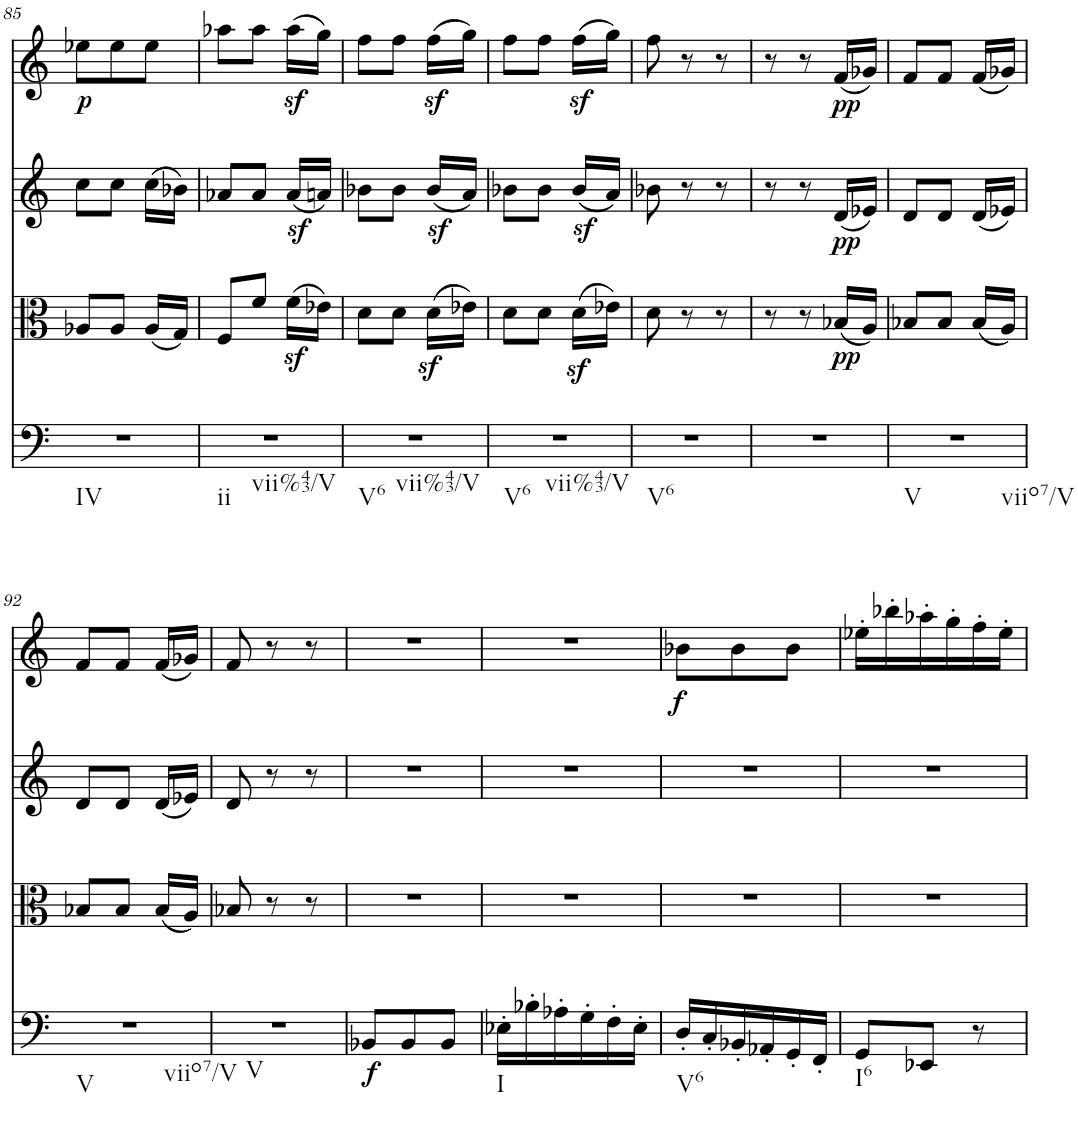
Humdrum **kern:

**kern	**dynam	**kern	**dynam	**kern	**dynam	**kern	**dynam
*part4	*part4	*part3	*part3	*part2	*part2	*part1	*part1
*staff4	*staff4	*staff3	*staff3	*staff2	*staff2	*staff1	*staff1
*I"Violoncello	*	*I"Viola	*	*I"Violin II	*	*I"Violin I	*
!!LO:PB:g=z
*clefF4	*	*clefC3	*	*clefG2	*	*clefG2	*
*k[]	*	*k[]	*	*k[]	*	*k[]	*
*M3/8	*	*M3/8	*	*M3/8	*	*M3/8	*
=85	=85	=85	=85	=85	=85	=85	=85
!LO:TX:b:t=IV	!	!	!	!	!	!	!
!	!	!	!	!	!	!	!LO:DY:b
4.r	.	8A-X/L	.	8cc\L	.	8ee-X\L	p
.	.	8A-/J	.	8cc\J	.	8ee-\	.
.	.	(16A-/LL	.	(16cc\LL	.	8ee-\J	.
.	.	16G/JJ)	.	16b-X\JJ)	.	.	.
=86	=86	=86	=86	=86	=86	=86	=86
!LO:TX:b:t=ii	!	!	!	!	!	!	!
!LO:TX:b:t=vii%43/V	!	!	!	!	!	!	!
4.r	.	8F/L	.	8a-X/L	.	8aa-X\L	.
.	.	8f/J	.	8a-/J	.	8aa-\J	.
.	.	(16fz<\LL	.	(16a-z</LL	.	(16aa-z<\LL	.
.	.	16e-X\JJ)	.	16an/JJ)	.	16gg\JJ)	.
=87	=87	=87	=87	=87	=87	=87	=87
!LO:TX:b:t=V6	!	!	!	!	!	!	!
!LO:TX:b:t=vii%43/V	!	!	!	!	!	!	!
4.r	.	8d\L	.	8b-X\L	.	8ff\L	.
.	.	8d\J	.	8b-\J	.	8ff\J	.
.	.	(16dz<\LL	.	(16b-z</LL	.	(16ffz<\LL	.
.	.	16e-X\JJ)	.	16a/JJ)	.	16gg\JJ)	.
=88	=88	=88	=88	=88	=88	=88	=88
!LO:TX:b:t=V6	!	!	!	!	!	!	!
!LO:TX:b:t=vii%43/V	!	!	!	!	!	!	!
4.r	.	8d\L	.	8b-X\L	.	8ff\L	.
.	.	8d\J	.	8b-\J	.	8ff\J	.
.	.	(16dz<\LL	.	(16b-z</LL	.	(16ffz<\LL	.
.	.	16e-X\JJ)	.	16a/JJ)	.	16gg\JJ)	.
=89	=89	=89	=89	=89	=89	=89	=89
!LO:TX:b:t=V6	!	!	!	!	!	!	!
4.r	.	8d\	.	8b-X\	.	8ff\	.
.	.	8r	.	8r	.	8r	.
.	.	8r	.	8r	.	8r	.
=90	=90	=90	=90	=90	=90	=90	=90
4.r	.	8r	.	8r	.	8r	.
.	.	8r	.	8r	.	8r	.
!	!	!	!LO:DY:b	!	!LO:DY:b	!	!LO:DY:b
.	.	(16B-X/LL	pp	(16d/LL	pp	(16f/LL	pp
.	.	16A/JJ)	.	16e-X/JJ)	.	16g-X/JJ)	.
=91	=91	=91	=91	=91	=91	=91	=91
!LO:TX:b:t=V	!	!	!	!	!	!	!
!LO:TX:b:t=viio7/V	!	!	!	!	!	!	!
4.r	.	8B-X/L	.	8d/L	.	8f/L	.
.	.	8B-/J	.	8d/J	.	8f/J	.
.	.	(16B-/LL	.	(16d/LL	.	(16f/LL	.
.	.	16A/JJ)	.	16e-X/JJ)	.	16g-X/JJ)	.
!!LO:LB:g=z
=92	=92	=92	=92	=92	=92	=92	=92
!LO:TX:b:t=V	!	!	!	!	!	!	!
!LO:TX:b:t=viio7/V	!	!	!	!	!	!	!
4.r	.	8B-X/L	.	8d/L	.	8f/L	.
.	.	8B-/J	.	8d/J	.	8f/J	.
.	.	(16B-/LL	.	(16d/LL	.	(16f/LL	.
.	.	16A/JJ)	.	16e-X/JJ)	.	16g-X/JJ)	.
=93	=93	=93	=93	=93	=93	=93	=93
!LO:TX:b:t=V	!	!	!	!	!	!	!
4.r	.	8B-X/	.	8d/	.	8f/	.
.	.	8r	.	8r	.	8r	.
.	.	8r	.	8r	.	8r	.
=94	=94	=94	=94	=94	=94	=94	=94
!	!LO:DY:b	!	!	!	!	!	!
8BB-X/L	f	4.r	.	4.r	.	4.r	.
8BB-/	.	.	.	.	.	.	.
8BB-/J	.	.	.	.	.	.	.
=95	=95	=95	=95	=95	=95	=95	=95
!LO:TX:b:t=I	!	!	!	!	!	!	!
16E-X'\LL	.	4.r	.	4.r	.	4.r	.
16B-X'\	.	.	.	.	.	.	.
16A-X'\	.	.	.	.	.	.	.
16G'\	.	.	.	.	.	.	.
16F'\	.	.	.	.	.	.	.
16E-'\JJ	.	.	.	.	.	.	.
=96	=96	=96	=96	=96	=96	=96	=96
!LO:TX:b:t=V6	!	!	!	!	!	!	!
!	!	!	!	!	!	!	!LO:DY:b
16D'/LL	.	4.r	.	4.r	.	8b-X\L	f
16C'/	.	.	.	.	.	.	.
16BB-X'/	.	.	.	.	.	8b-\	.
16AA-X'/	.	.	.	.	.	.	.
16GG'/	.	.	.	.	.	8b-\J	.
16FF'/JJ	.	.	.	.	.	.	.
=97	=97	=97	=97	=97	=97	=97	=97
!LO:TX:b:t=I6	!	!	!	!	!	!	!
8GG/L	.	4.r	.	4.r	.	16ee-X'\LL	.
.	.	.	.	.	.	16bb-X'\	.
8EE-X/J	.	.	.	.	.	16aa-X'\	.
.	.	.	.	.	.	16gg'\	.
8r	.	.	.	.	.	16ff'\	.
.	.	.	.	.	.	16ee-'\JJ	.
=	=	=	=	=	=	=	=
*-	*-	*-	*-	*-	*-	*-	*-
